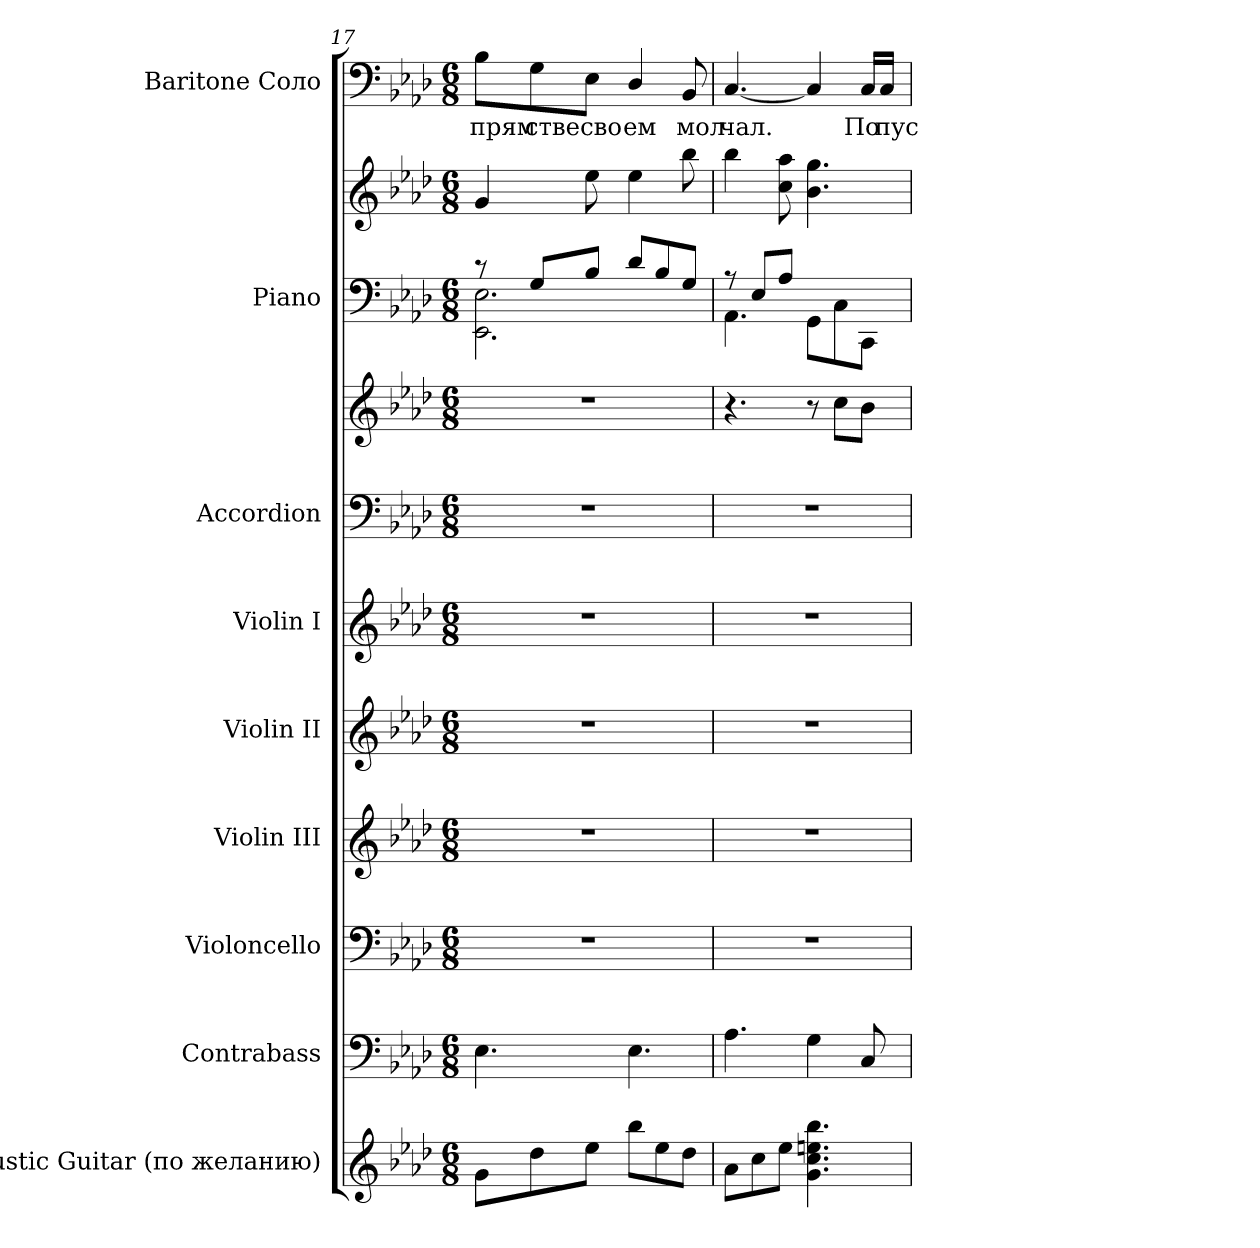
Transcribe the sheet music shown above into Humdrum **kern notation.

**kern	**kern	**kern	**kern	**kern	**kern	**kern	**kern	**kern	**kern	**kern	**text
*part9	*part8	*part7	*part6	*part5	*part4	*part3	*part3	*part2	*part2	*part1	*part1
*staff11	*staff10	*staff9	*staff8	*staff7	*staff6	*staff5	*staff4	*staff3	*staff2	*staff1	*staff1
*I"Acoustic Guitar (по желанию)	*I"Contrabass	*I"Violoncello	*I"Violin III	*I"Violin II	*I"Violin I	*I"Accordion	*	*I"Piano	*	*I"Baritone Соло	*
*I'A. Gtr.	*I'Cb.	*I'Vc.	*I'Vln. III	*I'Vln. II	*I'Vln. I	*I'Accord.	*	*I'Pno.	*	*I'Bar.	*
*clefG2	*clefF4	*clefF4	*clefG2	*clefG2	*clefG2	*clefF4	*clefG2	*clefF4	*clefG2	*clefF4	*
*ITrd7c12	*ITrd7c12	*	*	*	*	*	*	*	*	*	*
*k[b-e-a-d-]	*k[b-e-a-d-]	*k[b-e-a-d-]	*k[b-e-a-d-]	*k[b-e-a-d-]	*k[b-e-a-d-]	*k[b-e-a-d-]	*k[b-e-a-d-]	*k[b-e-a-d-]	*k[b-e-a-d-]	*k[b-e-a-d-]	*
*f:	*f:	*f:	*f:	*f:	*f:	*f:	*f:	*f:	*f:	*f:	*
*M6/8	*M6/8	*M6/8	*M6/8	*M6/8	*M6/8	*M6/8	*M6/8	*M6/8	*M6/8	*M6/8	*
=17	=17	=17	=17	=17	=17	=17	=17	=17	=17	=17	=17
!	!	!LO:N:vis=1	!LO:N:vis=1	!LO:N:vis=1	!LO:N:vis=1	!LO:N:vis=1	!LO:N:vis=1	!	!	!	!
*	*	*	*	*	*	*	*	*^	*	*	*
!	!	!	!	!	!	!	!	!	!	!	!	!LO:LY:b:color=#000000
8Gi\L	4.EE-i\	2.r	2.r	2.r	2.r	2.r	2.r	8r	2.EE-i\ 2.E-i	4gi/	8B-i\L	прям_
!	!	!	!	!	!	!	!	!	!	!	!	!LO:LY:b:color=#000000
8d-i\	.	.	.	.	.	.	.	8Gi/L	.	.	8Gi\	стве
!	!	!	!	!	!	!	!	!	!	!	!	!LO:LY:b:color=#000000
8e-i\J	.	.	.	.	.	.	.	8B-i/J	.	8ee-i\	8E-i\J	сво_
!	!	!	!	!	!	!	!	!	!	!	!	!LO:LY:b:color=#000000
8b-i\L	4.EE-i\	.	.	.	.	.	.	8d-i/L	.	4ee-i\	4D-i/	ем
8e-i\	.	.	.	.	.	.	.	8B-i/	.	.	.	.
!	!	!	!	!	!	!	!	!	!	!	!	!LO:LY:b:color=#000000
8d-i\J	.	.	.	.	.	.	.	8Gi/J	.	8bb-i\	8BB-i/	мол_
=18	=18	=18	=18	=18	=18	=18	=18	=18	=18	=18	=18	=18
!	!	!LO:N:vis=1	!LO:N:vis=1	!LO:N:vis=1	!LO:N:vis=1	!LO:N:vis=1	!	!	!	!	!	!
!	!	!	!	!	!	!	!	!	!	!	!	!LO:LY:b:color=#000000
8A-i\L	4.AA-i\	2.r	2.r	2.r	2.r	2.r	4.r	8r	4.AA-i\	4bb-i\	[<4.Ci/	чал.
8ci\	.	.	.	.	.	.	.	8E-i/L	.	.	.	.
8e-i\J	.	.	.	.	.	.	.	8A-i/J	.	8cci\ 8aa-i	.	.
4.Gi\ 4.ci 4.eni 4.b-i	4GGi\	.	.	.	.	.	8r	4.ryy	8GGi\L	4.b-i\ 4.ggi	4Ci/]	.
.	.	.	.	.	.	.	8cci\L	.	8Ci\	.	.	.
!	!	!	!	!	!	!	!	!	!	!	!	!LO:LY:b:color=#000000
.	8CCi/	.	.	.	.	.	8b-i\J	.	8CCi\J	.	16Ci/LL	По
!	!	!	!	!	!	!	!	!	!	!	!	!LO:LY:b:color=#000000
.	.	.	.	.	.	.	.	.	.	.	16Ci/JJ	пус_
*	*	*	*	*	*	*	*	*v	*v	*	*	*
=	=	=	=	=	=	=	=	=	=	=	=
*-	*-	*-	*-	*-	*-	*-	*-	*-	*-	*-	*-
